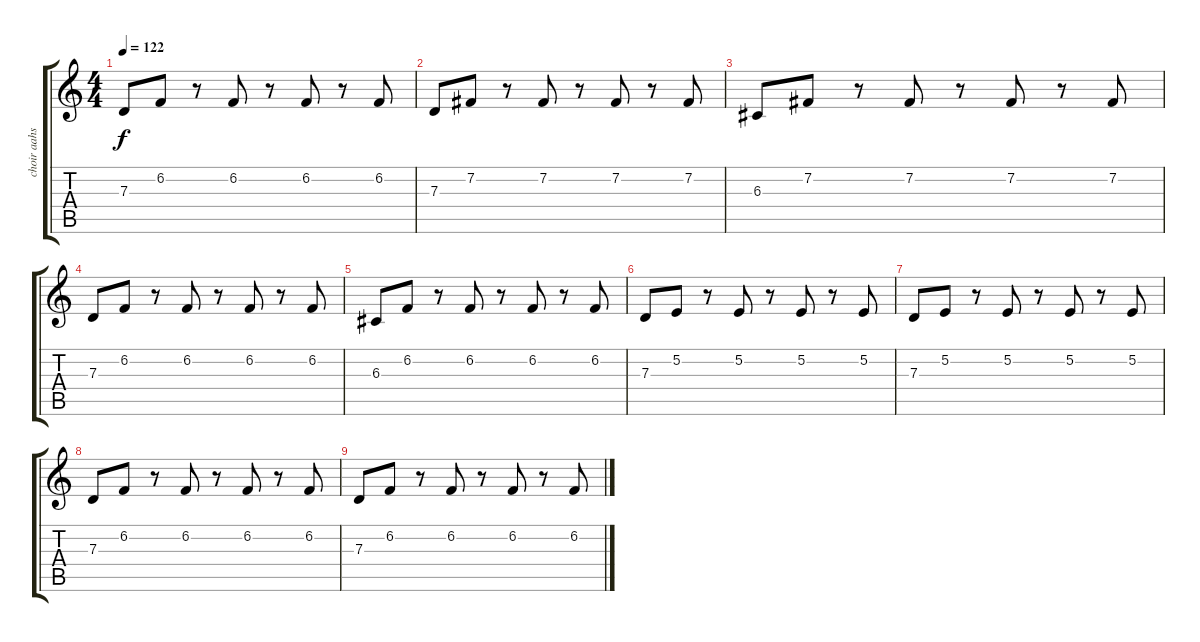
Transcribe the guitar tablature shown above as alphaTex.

\track ("choir aahs" "choir aahs") {instrument blownbottle}
\staff {score tabs}
\tuning (E4 B3 G3 D3 A2 E2) {hide}
\ts (4 4)
\tempo 122
\clef g2
\ks c
7.3.8{dy f} 6.2.8 r.8 6.2.8 r.8 6.2.8 r.8 6.2.8 |
7.3.8{volume 16 balance 13} 7.2.8 r.8 7.2.8 r.8 7.2.8 r.8 7.2.8 |
6.3.8 7.2.8 r.8 7.2.8 r.8 7.2.8 r.8 7.2.8 |
7.3.8 6.2.8 r.8 6.2.8 r.8 6.2.8 r.8 6.2.8 |
6.3.8 6.2.8 r.8 6.2.8 r.8 6.2.8 r.8 6.2.8 |
7.3.8 5.2.8 r.8 5.2.8 r.8 5.2.8 r.8 5.2.8 |
7.3.8 5.2.8 r.8 5.2.8 r.8 5.2.8 r.8 5.2.8 |
7.3.8 6.2.8 r.8 6.2.8 r.8 6.2.8 r.8 6.2.8 |
7.3.8 6.2.8 r.8 6.2.8 r.8 6.2.8 r.8 6.2.8
